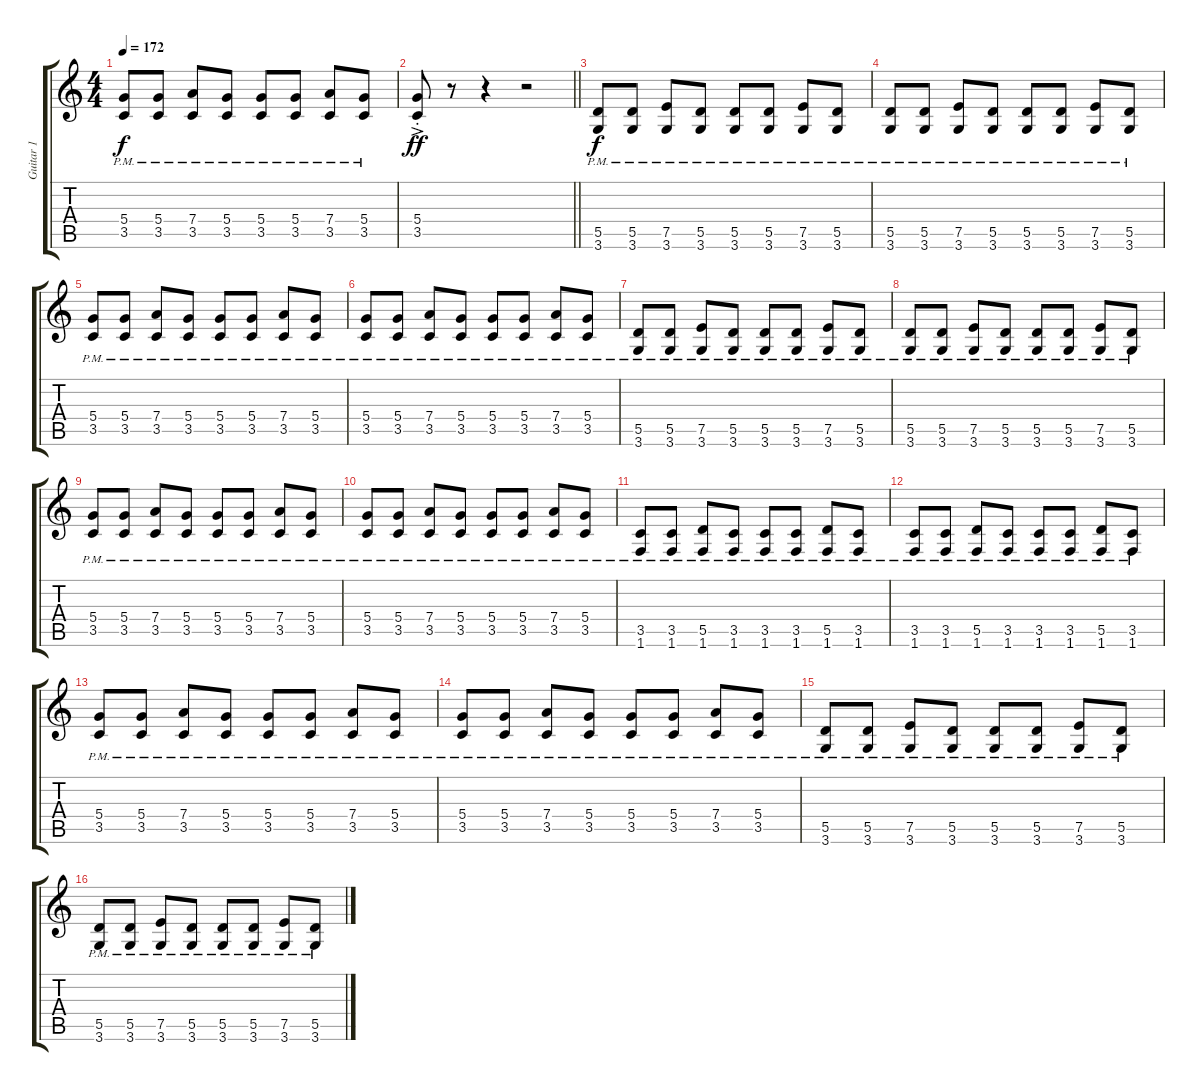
\track ("Guitar 1" "Guitar 1") {instrument electricguitarclean}
\staff {score tabs}
\tuning (E4 B3 G3 D3 A2 E2) {hide}
\ts (4 4)
\tempo 172
\clef g2
\ks c
(5.4{pm} 3.5{pm}).8{dy f} (5.4{pm} 3.5{pm}).8 (7.4{pm} 3.5{pm}).8 (5.4{pm} 3.5{pm}).8 (5.4{pm} 3.5{pm}).8 (5.4{pm} 3.5{pm}).8 (7.4{pm} 3.5{pm}).8 (5.4{pm} 3.5{pm}).8 |
\barLineRight lightlight
(5.4{ac st} 3.5{ac st}).8{dy ff} r.8 r.4 r.2 |
(5.5{pm} 3.6{pm}).8{dy f} (5.5{pm} 3.6{pm}).8 (7.5{pm} 3.6{pm}).8 (5.5{pm} 3.6{pm}).8 (5.5{pm} 3.6{pm}).8 (5.5{pm} 3.6{pm}).8 (7.5{pm} 3.6{pm}).8 (5.5{pm} 3.6{pm}).8 |
(5.5{pm} 3.6{pm}).8 (5.5{pm} 3.6{pm}).8 (7.5{pm} 3.6{pm}).8 (5.5{pm} 3.6{pm}).8 (5.5{pm} 3.6{pm}).8 (5.5{pm} 3.6{pm}).8 (7.5{pm} 3.6{pm}).8 (5.5{pm} 3.6{pm}).8 |
(5.4{pm} 3.5{pm}).8 (5.4{pm} 3.5{pm}).8 (7.4{pm} 3.5{pm}).8 (5.4{pm} 3.5{pm}).8 (5.4{pm} 3.5{pm}).8 (5.4{pm} 3.5{pm}).8 (7.4{pm} 3.5{pm}).8 (5.4{pm} 3.5{pm}).8 |
(5.4{pm} 3.5{pm}).8 (5.4{pm} 3.5{pm}).8 (7.4{pm} 3.5{pm}).8 (5.4{pm} 3.5{pm}).8 (5.4{pm} 3.5{pm}).8 (5.4{pm} 3.5{pm}).8 (7.4{pm} 3.5{pm}).8 (5.4{pm} 3.5{pm}).8 |
(5.5{pm} 3.6{pm}).8 (5.5{pm} 3.6{pm}).8 (7.5{pm} 3.6{pm}).8 (5.5{pm} 3.6{pm}).8 (5.5{pm} 3.6{pm}).8 (5.5{pm} 3.6{pm}).8 (7.5{pm} 3.6{pm}).8 (5.5{pm} 3.6{pm}).8 |
(5.5{pm} 3.6{pm}).8 (5.5{pm} 3.6{pm}).8 (7.5{pm} 3.6{pm}).8 (5.5{pm} 3.6{pm}).8 (5.5{pm} 3.6{pm}).8 (5.5{pm} 3.6{pm}).8 (7.5{pm} 3.6{pm}).8 (5.5{pm} 3.6{pm}).8 |
(5.4{pm} 3.5{pm}).8 (5.4{pm} 3.5{pm}).8 (7.4{pm} 3.5{pm}).8 (5.4{pm} 3.5{pm}).8 (5.4{pm} 3.5{pm}).8 (5.4{pm} 3.5{pm}).8 (7.4{pm} 3.5{pm}).8 (5.4{pm} 3.5{pm}).8 |
(5.4{pm} 3.5{pm}).8 (5.4{pm} 3.5{pm}).8 (7.4{pm} 3.5{pm}).8 (5.4{pm} 3.5{pm}).8 (5.4{pm} 3.5{pm}).8 (5.4{pm} 3.5{pm}).8 (7.4{pm} 3.5{pm}).8 (5.4{pm} 3.5{pm}).8 |
(3.5{pm} 1.6{pm}).8 (3.5{pm} 1.6{pm}).8 (5.5{pm} 1.6{pm}).8 (3.5{pm} 1.6{pm}).8 (3.5{pm} 1.6{pm}).8 (3.5{pm} 1.6{pm}).8 (5.5{pm} 1.6{pm}).8 (3.5{pm} 1.6{pm}).8 |
(3.5{pm} 1.6{pm}).8 (3.5{pm} 1.6{pm}).8 (5.5{pm} 1.6{pm}).8 (3.5{pm} 1.6{pm}).8 (3.5{pm} 1.6{pm}).8 (3.5{pm} 1.6{pm}).8 (5.5{pm} 1.6{pm}).8 (3.5{pm} 1.6{pm}).8 |
(5.4{pm} 3.5{pm}).8 (5.4{pm} 3.5{pm}).8 (7.4{pm} 3.5{pm}).8 (5.4{pm} 3.5{pm}).8 (5.4{pm} 3.5{pm}).8 (5.4{pm} 3.5{pm}).8 (7.4{pm} 3.5{pm}).8 (5.4{pm} 3.5{pm}).8 |
(5.4{pm} 3.5{pm}).8 (5.4{pm} 3.5{pm}).8 (7.4{pm} 3.5{pm}).8 (5.4{pm} 3.5{pm}).8 (5.4{pm} 3.5{pm}).8 (5.4{pm} 3.5{pm}).8 (7.4{pm} 3.5{pm}).8 (5.4{pm} 3.5{pm}).8 |
(5.5{pm} 3.6{pm}).8 (5.5{pm} 3.6{pm}).8 (7.5{pm} 3.6{pm}).8 (5.5{pm} 3.6{pm}).8 (5.5{pm} 3.6{pm}).8 (5.5{pm} 3.6{pm}).8 (7.5{pm} 3.6{pm}).8 (5.5{pm} 3.6{pm}).8 |
(5.5{pm} 3.6{pm}).8 (5.5{pm} 3.6{pm}).8 (7.5{pm} 3.6{pm}).8 (5.5{pm} 3.6{pm}).8 (5.5{pm} 3.6{pm}).8 (5.5{pm} 3.6{pm}).8 (7.5{pm} 3.6{pm}).8 (5.5{pm} 3.6{pm}).8
